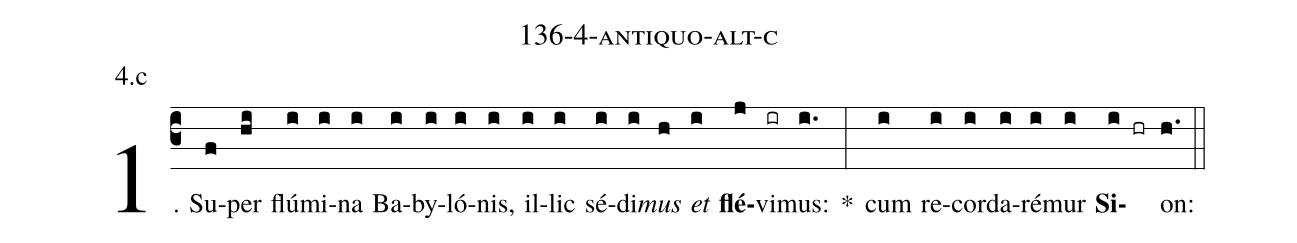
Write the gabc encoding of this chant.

name: 136-4-antiquo-alt-c;
annotation: 4.c;
%%
(c3)1. Su(f)per(hi) flú(i)mi(i)na(i) Ba(i)by(i)ló(i)nis,(i) il(i)lic(i) sé(i)di(i)<i>mus</i>(h) <i>et</i>(i) <b>flé</b>(j)vi(ir)mus:(i.) *(:) cum(i) re(i)cor(i)da(i)ré(i)mur(i) <b>Si</b>(i hr)on:(h.) (::)
